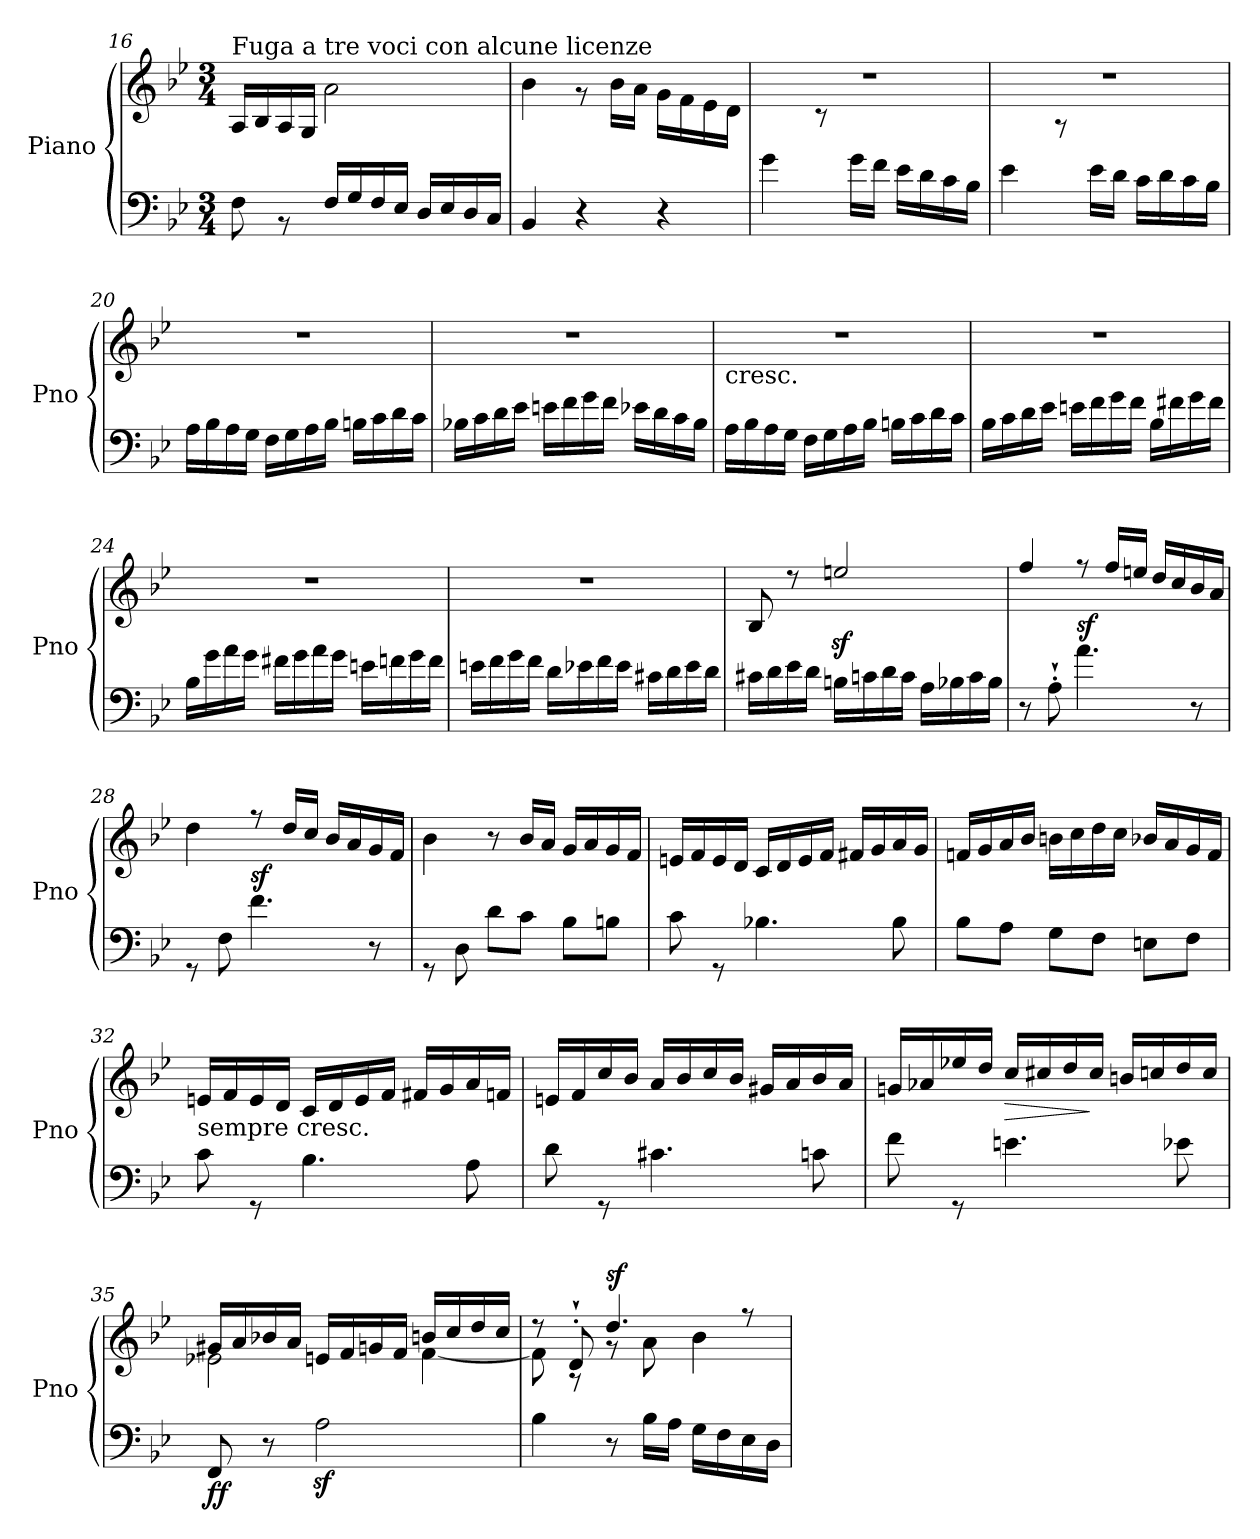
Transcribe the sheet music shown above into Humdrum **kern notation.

**kern	**kern	**dynam
*part1	*part1	*part1
*staff2	*staff1	*staff1/2
*I"Piano	*	*
*I'Pno	*	*
!!LO:PB:g=z
*clefF4	*clefG2	*
*k[b-e-]	*k[b-e-]	*
*B-:	*B-:	*
*M3/4	*M3/4	*
=16	=16	=16
!	!LO:TX:a:t=Fuga a tre voci con alcune licenze	!
8F\	16A/LL	.
.	16B-/	.
8rBB	16A/	.
.	16G/JJ	.
16F/LL	2a\	.
16G/	.	.
16F/	.	.
16E-/JJ	.	.
16D/LL	.	.
16E-/	.	.
16D/	.	.
16C/JJ	.	.
=17	=17	=17
4BB-/	4b-\	.
4r	8rg	.
.	16b-\LL	.
.	16a\JJ	.
4r	16g\LL	.
.	16f\	.
.	16e-\	.
.	16d\JJ	.
=18	=18	=18
4g\	2.rdd	.
8raa	.	.
16g\LL	.	.
16f\JJ	.	.
16e-\LL	.	.
16d\	.	.
16c\	.	.
16B-\JJ	.	.
=19	=19	=19
4e-\	2.rdd	.
8rff	.	.
16e-\LL	.	.
16d\JJ	.	.
16c\LL	.	.
16d\	.	.
16c\	.	.
16B-\JJ	.	.
!!LO:LB:g=z
=20	=20	=20
16A\LL	2.rdd	.
16B-\	.	.
16A\	.	.
16G\JJ	.	.
16F\LL	.	.
16G\	.	.
16A\	.	.
16B-\JJ	.	.
16Bn\LL	.	.
16c\	.	.
16d\	.	.
16c\JJ	.	.
=21	=21	=21
16B-X\LL	2.rdd	.
16c\	.	.
16d\	.	.
16e-\JJ	.	.
16en\LL	.	.
16f\	.	.
16g\	.	.
16f\JJ	.	.
16e-X\LL	.	.
16d\	.	.
16c\	.	.
16B-\JJ	.	.
=22	=22	=22
!	!LO:TX:b:t=cresc.	!
16A\LL	2.rdd	.
16B-\	.	.
16A\	.	.
16G\JJ	.	.
16F\LL	.	.
16G\	.	.
16A\	.	.
16B-\JJ	.	.
16Bn\LL	.	.
16c\	.	.
16d\	.	.
16c\JJ	.	.
!!LO:LB:g=z
=23	=23	=23
16B-\LL	2.rdd	.
16c\	.	.
16d\	.	.
16e-\JJ	.	.
16en\LL	.	.
16f\	.	.
16g\	.	.
16f\JJ	.	.
16B-\LL	.	.
16f#X\	.	.
16g\	.	.
16f#\JJ	.	.
=24	=24	=24
16B-\LL	2.r	.
16g\	.	.
16a\	.	.
16g\JJ	.	.
16f#X\LL	.	.
16g\	.	.
16a\	.	.
16g\JJ	.	.
16en\LL	.	.
16fn\	.	.
16g\	.	.
16f\JJ	.	.
!!LO:LB:g=z
=25	=25	=25
16en\LL	2.r	.
16f\	.	.
16g\	.	.
16f\JJ	.	.
16d\LL	.	.
16e-X\	.	.
16f\	.	.
16e-\JJ	.	.
16c#X\LL	.	.
16d\	.	.
16e-\	.	.
16d\JJ	.	.
=26	=26	=26
16c#X\LL	8B-/	.
16d\	.	.
16e-\	8rdd	.
16d\JJ	.	.
16Bn\LL	2eenz>/	.
16cn\	.	.
16d\	.	.
16c\JJ	.	.
16A\LL	.	.
16B-X\	.	.
16c\	.	.
16B-\JJ	.	.
=27	=27	=27
8r	4ff/	.
8A'`\	.	.
!	!	!LO:DY:b
4.a\	8rff	sf
.	16ff/LL	.
.	16een/JJ	.
.	16dd/LL	.
.	16cc/	.
8r	16b-/	.
.	16a/JJ	.
!!LO:LB:g=z
=28	=28	=28
8rGG	4dd\	.
8F\	.	.
!	!	!LO:DY:b
4.f\	8rff	sf
.	16dd/LL	.
.	16cc/JJ	.
.	16b-/LL	.
.	16a/	.
8r	16g/	.
.	16f/JJ	.
=29	=29	=29
8rGG	4b-\	.
8D\	.	.
8d\L	8r	.
8c\J	16b-/LL	.
.	16a/JJ	.
8B-\L	16g/LL	.
.	16a/	.
8Bn\J	16g/	.
.	16f/JJ	.
=30	=30	=30
8c\	16en/LL	.
.	16f/	.
8rGG	16e/	.
.	16d/JJ	.
4.B-X\	16c/LL	.
.	16d/	.
.	16e/	.
.	16f/JJ	.
.	16f#X/LL	.
.	16g/	.
8B-\	16a/	.
.	16g/JJ	.
=31	=31	=31
8B-\L	16fn/LL	.
.	16g/	.
8A\J	16a/	.
.	16b-/JJ	.
8G\L	16bn\LL	.
.	16cc\	.
8F\J	16dd\	.
.	16cc\JJ	.
8En\L	16b-X/LL	.
.	16a/	.
8F\J	16g/	.
.	16f/JJ	.
!!LO:PB:g=z
=32	=32	=32
!	!LO:TX:b:t=sempre cresc.	!
8c\	16en/LL	.
.	16f/	.
8rGG	16e/	.
.	16d/JJ	.
4.B-\	16c/LL	.
.	16d/	.
.	16e/	.
.	16f/JJ	.
.	16f#X/LL	.
.	16g/	.
8A\	16a/	.
.	16fn/JJ	.
=33	=33	=33
8d\	16en/LL	.
.	16f/	.
8rGG	16cc/	.
.	16b-/JJ	.
4.c#X\	16a/LL	.
.	16b-/	.
.	16cc/	.
.	16b-/JJ	.
.	16g#X/LL	.
.	16a/	.
8cn\	16b-/	.
.	16a/JJ	.
=34	=34	=34
8f\	16gn/LL	.
.	16a-X/	.
8rGG	16ee-X/	.
.	16dd/JJ	.
!	!	!LO:HP:b
4.en\	16cc/LL	>
.	16cc#X/	.
.	16dd/	.
.	16cc#/JJ	]
.	16bn/LL	.
.	16ccn/	.
8e-X\	16dd/	.
.	16cc/JJ	.
!!LO:LB:g=z
=35	=35	=35
*	*^	*
!	!	!	!LO:DY:b=2
!	!	!	!LO:DY:n=1:b
8FF/	16g#X/LL	2e-X\	f f
.	16a/	.	.
8r	16b-X/	.	.
.	16a/JJ	.	.
2Az<\	16en/LL	.	.
.	16f/	.	.
.	16gn/	.	.
.	16f/JJ	.	.
.	16bn/LL	[4f\	.
.	16cc/	.	.
.	16dd/	.	.
.	16cc/JJ	.	.
=36	=36	=36	=36
4B-\	8r	8f\]	.
.	8d'`/	8rA	.
!	!	!	!LO:DY:a
8r	4.dd/	8rg	sf
16B-\LL	.	8a\	.
16A\JJ	.	.	.
16G\LL	.	4b-\	.
16F\	.	.	.
16E-\	8rff	.	.
16D\JJ	.	.	.
*	*v	*v	*
=	=	=
*-	*-	*-
